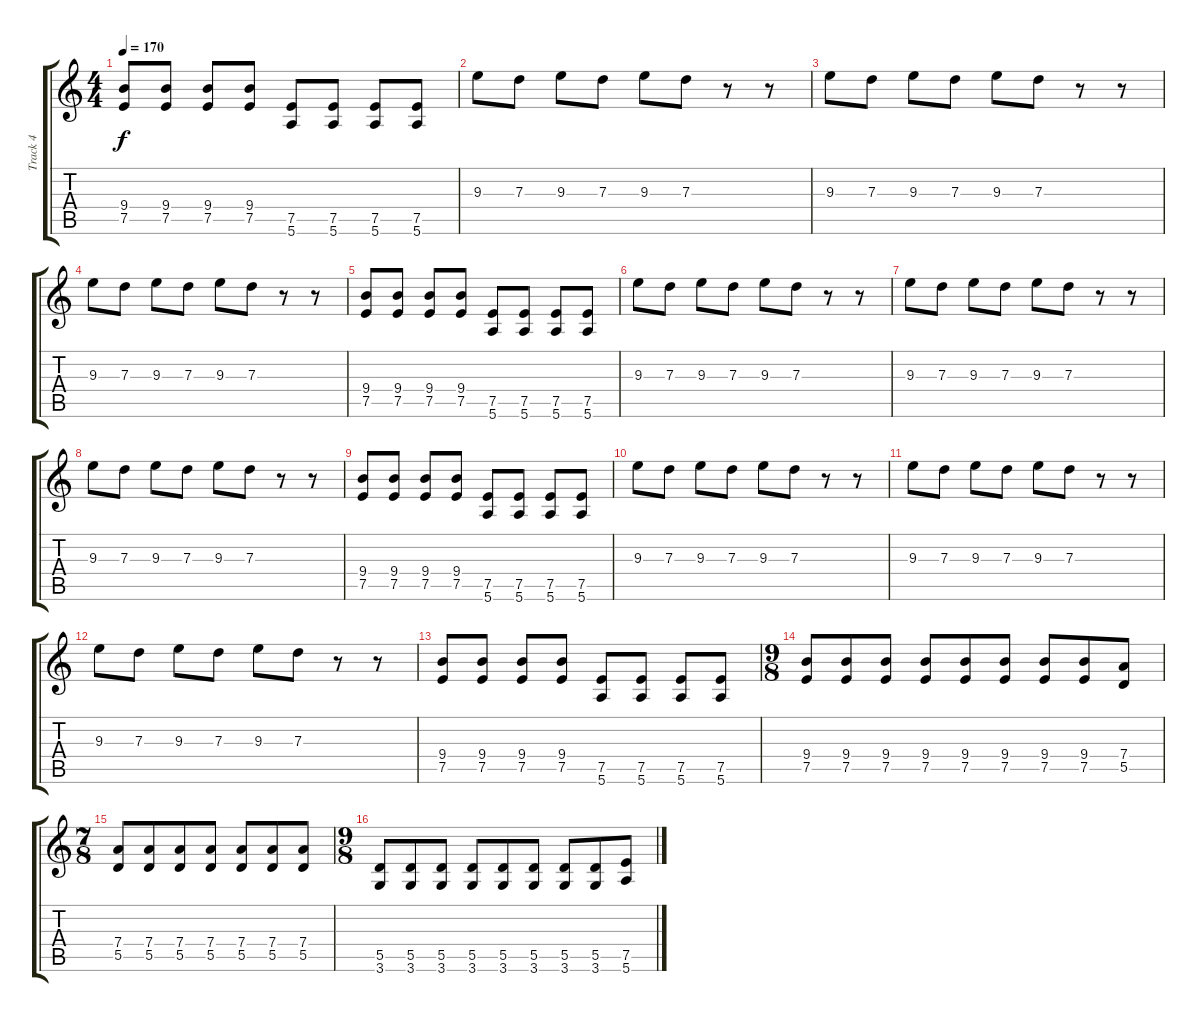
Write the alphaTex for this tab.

\track ("Track 4" "Track 4") {instrument distortionguitar}
\staff {score tabs}
\tuning (E4 B3 G3 D3 A2 E2) {hide}
\ts (4 4)
\tempo 170
\clef g2
\ks c
(9.4 7.5).8{dy f} (9.4 7.5).8 (9.4 7.5).8 (9.4 7.5).8 (7.5 5.6).8 (7.5 5.6).8 (7.5 5.6).8 (7.5 5.6).8 |
9.3.8 7.3.8 9.3.8 7.3.8 9.3.8 7.3.8 r.8 r.8 |
9.3.8 7.3.8 9.3.8 7.3.8 9.3.8 7.3.8 r.8 r.8 |
9.3.8 7.3.8 9.3.8 7.3.8 9.3.8 7.3.8 r.8 r.8 |
(9.4 7.5).8 (9.4 7.5).8 (9.4 7.5).8 (9.4 7.5).8 (7.5 5.6).8 (7.5 5.6).8 (7.5 5.6).8 (7.5 5.6).8 |
9.3.8 7.3.8 9.3.8 7.3.8 9.3.8 7.3.8 r.8 r.8 |
9.3.8 7.3.8 9.3.8 7.3.8 9.3.8 7.3.8 r.8 r.8 |
9.3.8 7.3.8 9.3.8 7.3.8 9.3.8 7.3.8 r.8 r.8 |
(9.4 7.5).8 (9.4 7.5).8 (9.4 7.5).8 (9.4 7.5).8 (7.5 5.6).8 (7.5 5.6).8 (7.5 5.6).8 (7.5 5.6).8 |
9.3.8 7.3.8 9.3.8 7.3.8 9.3.8 7.3.8 r.8 r.8 |
9.3.8 7.3.8 9.3.8 7.3.8 9.3.8 7.3.8 r.8 r.8 |
9.3.8 7.3.8 9.3.8 7.3.8 9.3.8 7.3.8 r.8 r.8 |
(9.4 7.5).8 (9.4 7.5).8 (9.4 7.5).8 (9.4 7.5).8 (7.5 5.6).8 (7.5 5.6).8 (7.5 5.6).8 (7.5 5.6).8 |
\ts (9 8)
(9.4 7.5).8 (9.4 7.5).8 (9.4 7.5).8 (9.4 7.5).8 (9.4 7.5).8 (9.4 7.5).8 (9.4 7.5).8 (9.4 7.5).8 (7.4 5.5).8 |
\ts (7 8)
(7.4 5.5).8 (7.4 5.5).8 (7.4 5.5).8 (7.4 5.5).8 (7.4 5.5).8 (7.4 5.5).8 (7.4 5.5).8 |
\ts (9 8)
(5.5 3.6).8 (5.5 3.6).8 (5.5 3.6).8 (5.5 3.6).8 (5.5 3.6).8 (5.5 3.6).8 (5.5 3.6).8 (5.5 3.6).8 (7.5 5.6).8
